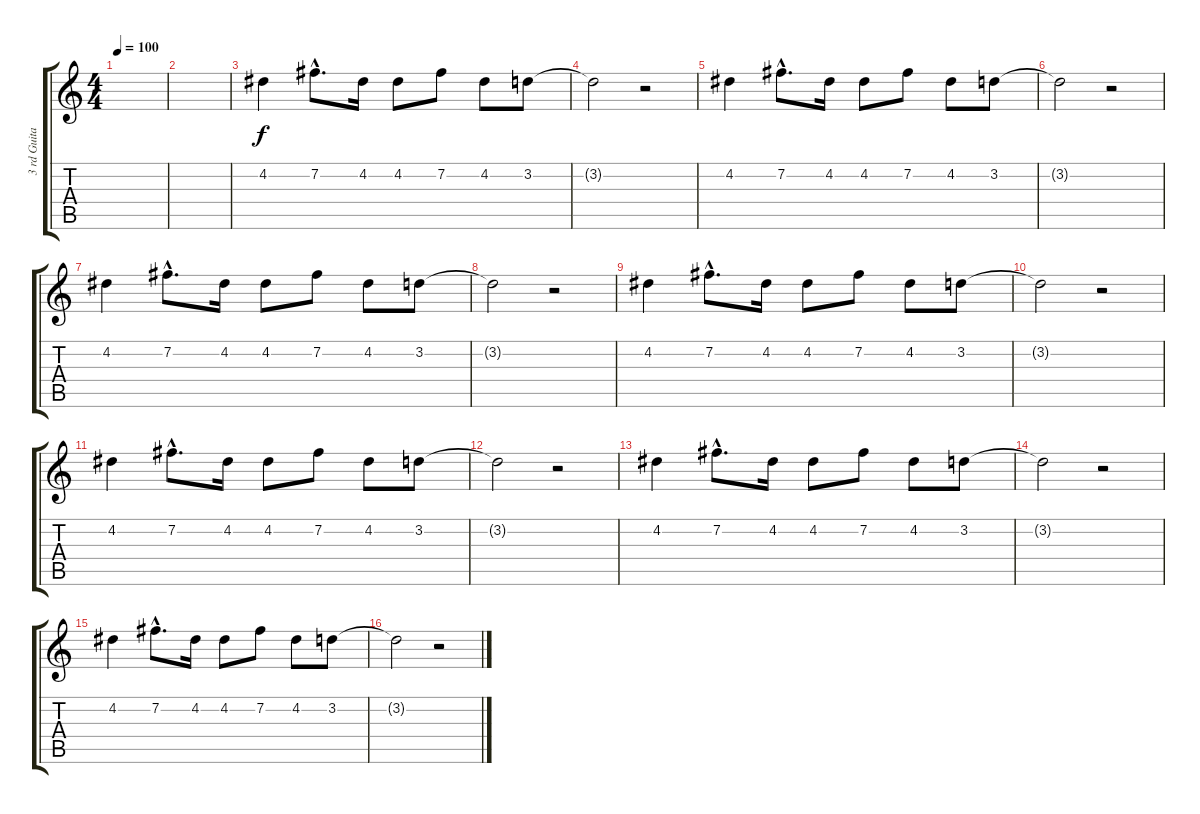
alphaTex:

\track ("3 rd Guitar" "3 rd Guita") {instrument electricguitarmuted}
\staff {score tabs}
\tuning (E4 B3 G3 D3 A2 E2) {hide}
\ts (4 4)
\tempo 100
\clef g2
\ks c
|
|
4.2.4 7.2{hac}.8{d} 4.2.16 4.2.8 7.2.8 4.2.8 3.2.8 |
3.2{t}.2 r.2 |
4.2.4 7.2{hac}.8{d} 4.2.16 4.2.8 7.2.8 4.2.8 3.2.8 |
3.2{t}.2 r.2 |
4.2.4 7.2{hac}.8{d} 4.2.16 4.2.8 7.2.8 4.2.8 3.2.8 |
3.2{t}.2 r.2 |
4.2.4 7.2{hac}.8{d} 4.2.16 4.2.8 7.2.8 4.2.8 3.2.8 |
3.2{t}.2 r.2 |
4.2.4 7.2{hac}.8{d} 4.2.16 4.2.8 7.2.8 4.2.8 3.2.8 |
3.2{t}.2 r.2 |
4.2.4 7.2{hac}.8{d} 4.2.16 4.2.8 7.2.8 4.2.8 3.2.8 |
3.2{t}.2 r.2 |
4.2.4 7.2{hac}.8{d} 4.2.16 4.2.8 7.2.8 4.2.8 3.2.8 |
3.2{t}.2 r.2
